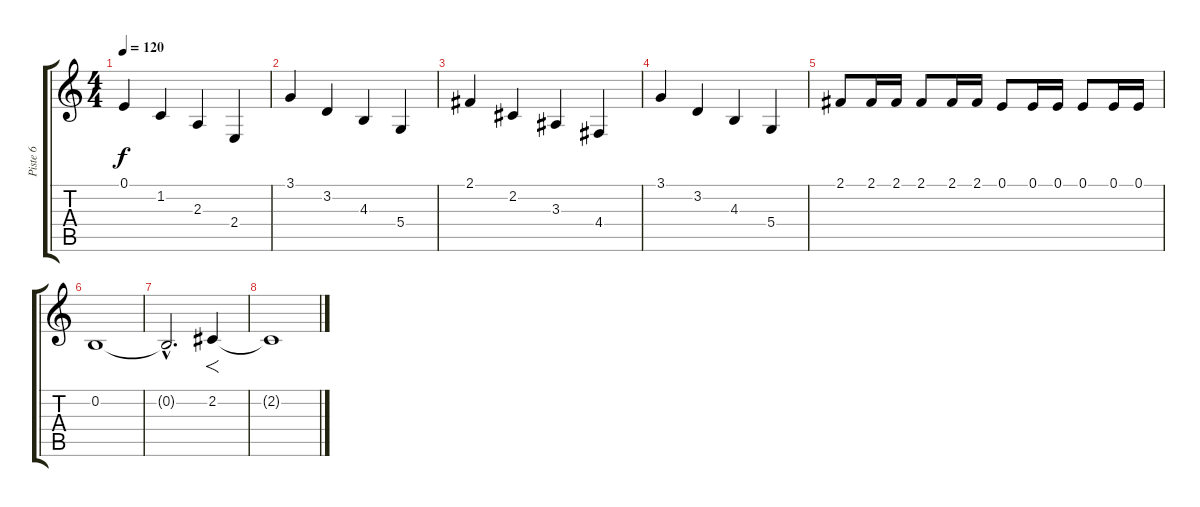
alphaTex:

\track ("Piste 6" "Piste 6") {instrument frenchhorn}
\staff {score tabs}
\tuning (E4 B3 G3 D3 A2 E2) {hide}
\ts (4 4)
\tempo 120
\clef g2
\ks c
0.1.4{dy f} 1.2.4 2.3.4 2.4.4 |
3.1.4 3.2.4 4.3.4 5.4.4 |
2.1.4 2.2.4 3.3.4 4.4.4 |
3.1.4 3.2.4 4.3.4 5.4.4 |
2.1.8 2.1.16 2.1.16 2.1.8 2.1.16 2.1.16 0.1.8 0.1.16 0.1.16 0.1.8 0.1.16 0.1.16 |
0.2.1 |
0.2{hac t}.2{d} 2.2.4{f instrument telephonering} |
2.2{t}.1
